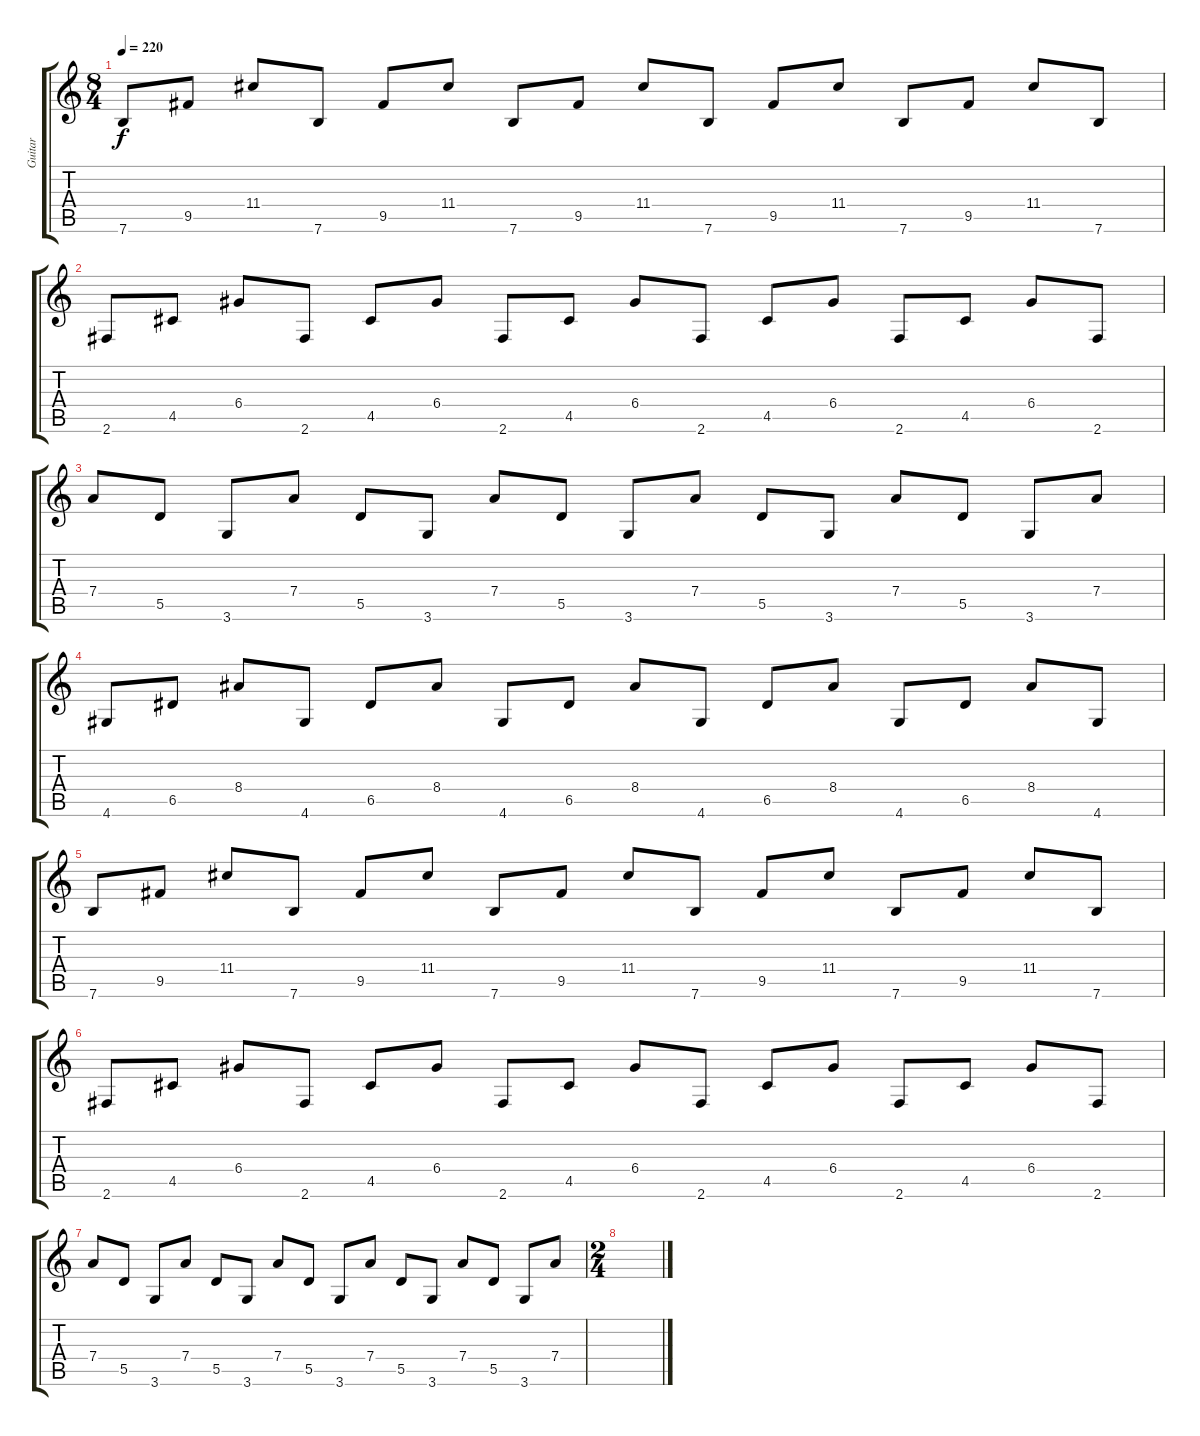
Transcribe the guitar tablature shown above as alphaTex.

\track ("Guitar" "Guitar") {instrument overdrivenguitar}
\staff {score tabs}
\tuning (E4 B3 G3 D3 A2 E2) {hide}
\ts (8 4)
\tempo 220
\clef g2
\ks c
7.6.8{dy f} 9.5.8 11.4.8 7.6.8 9.5.8 11.4.8 7.6.8 9.5.8 11.4.8 7.6.8 9.5.8 11.4.8 7.6.8 9.5.8 11.4.8 7.6.8 |
2.6.8 4.5.8 6.4.8 2.6.8 4.5.8 6.4.8 2.6.8 4.5.8 6.4.8 2.6.8 4.5.8 6.4.8 2.6.8 4.5.8 6.4.8 2.6.8 |
7.4.8 5.5.8 3.6.8 7.4.8 5.5.8 3.6.8 7.4.8 5.5.8 3.6.8 7.4.8 5.5.8 3.6.8 7.4.8 5.5.8 3.6.8 7.4.8 |
4.6.8 6.5.8 8.4.8 4.6.8 6.5.8 8.4.8 4.6.8 6.5.8 8.4.8 4.6.8 6.5.8 8.4.8 4.6.8 6.5.8 8.4.8 4.6.8 |
7.6.8 9.5.8 11.4.8 7.6.8 9.5.8 11.4.8 7.6.8 9.5.8 11.4.8 7.6.8 9.5.8 11.4.8 7.6.8 9.5.8 11.4.8 7.6.8 |
2.6.8 4.5.8 6.4.8 2.6.8 4.5.8 6.4.8 2.6.8 4.5.8 6.4.8 2.6.8 4.5.8 6.4.8 2.6.8 4.5.8 6.4.8 2.6.8 |
7.4.8 5.5.8 3.6.8 7.4.8 5.5.8 3.6.8 7.4.8 5.5.8 3.6.8 7.4.8 5.5.8 3.6.8 7.4.8 5.5.8 3.6.8 7.4.8 |
\ts (2 4)
